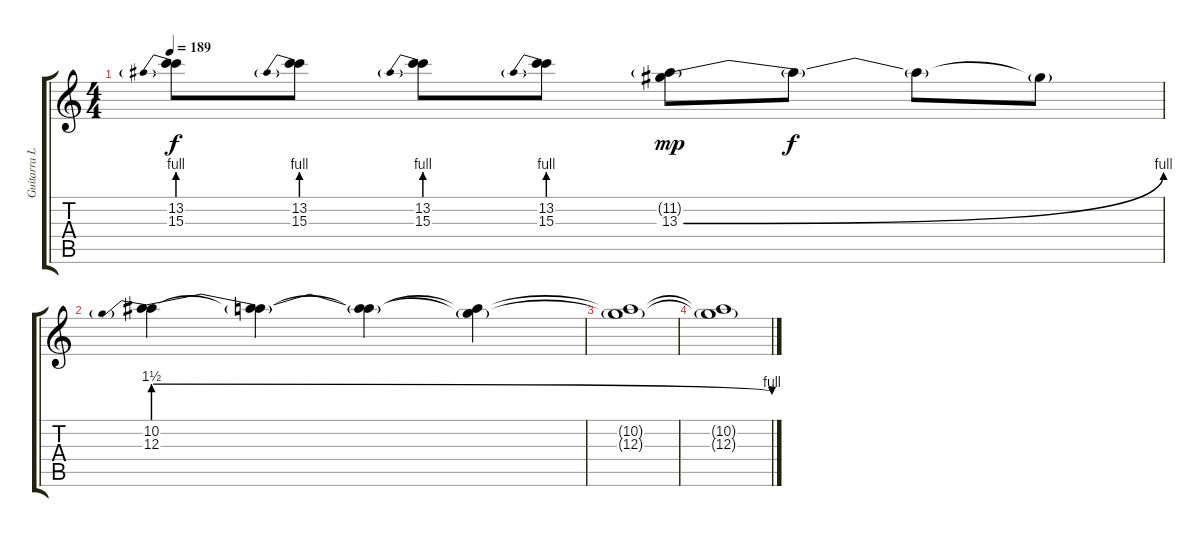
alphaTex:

\track ("Guitarra L1" "Guitarra L") {instrument overdrivenguitar}
\staff {score tabs}
\tuning (E4 B3 G3 D3 A2 D2) {hide}
\ts (4 4)
\tempo 189
\clef g2
\ks c
(13.2 15.3{be (prebend 0 4 60 4)}).8{dy f} (13.2 15.3{be (prebend 0 4 60 4)}).8 (13.2 15.3{be (prebend 0 4 60 4)}).8 (13.2 15.3{be (prebend 0 4 60 4)}).8 (11.2{g} 13.3{be (bend 0 0 60 4)}).8{dy mp} 13.3{t}.8{dy f} 13.3{t}.8 13.3{t}.8 |
(10.2 12.3{be (prebendrelease 0 6 60 4)}).4 (10.2{t} 12.3{t}).4 (10.2{t} 12.3{t}).4 (10.2{t} 12.3{t}).4 |
(10.2{t} 12.3{t}).1{volume 0} |
(10.2{t} 12.3{t}).1
